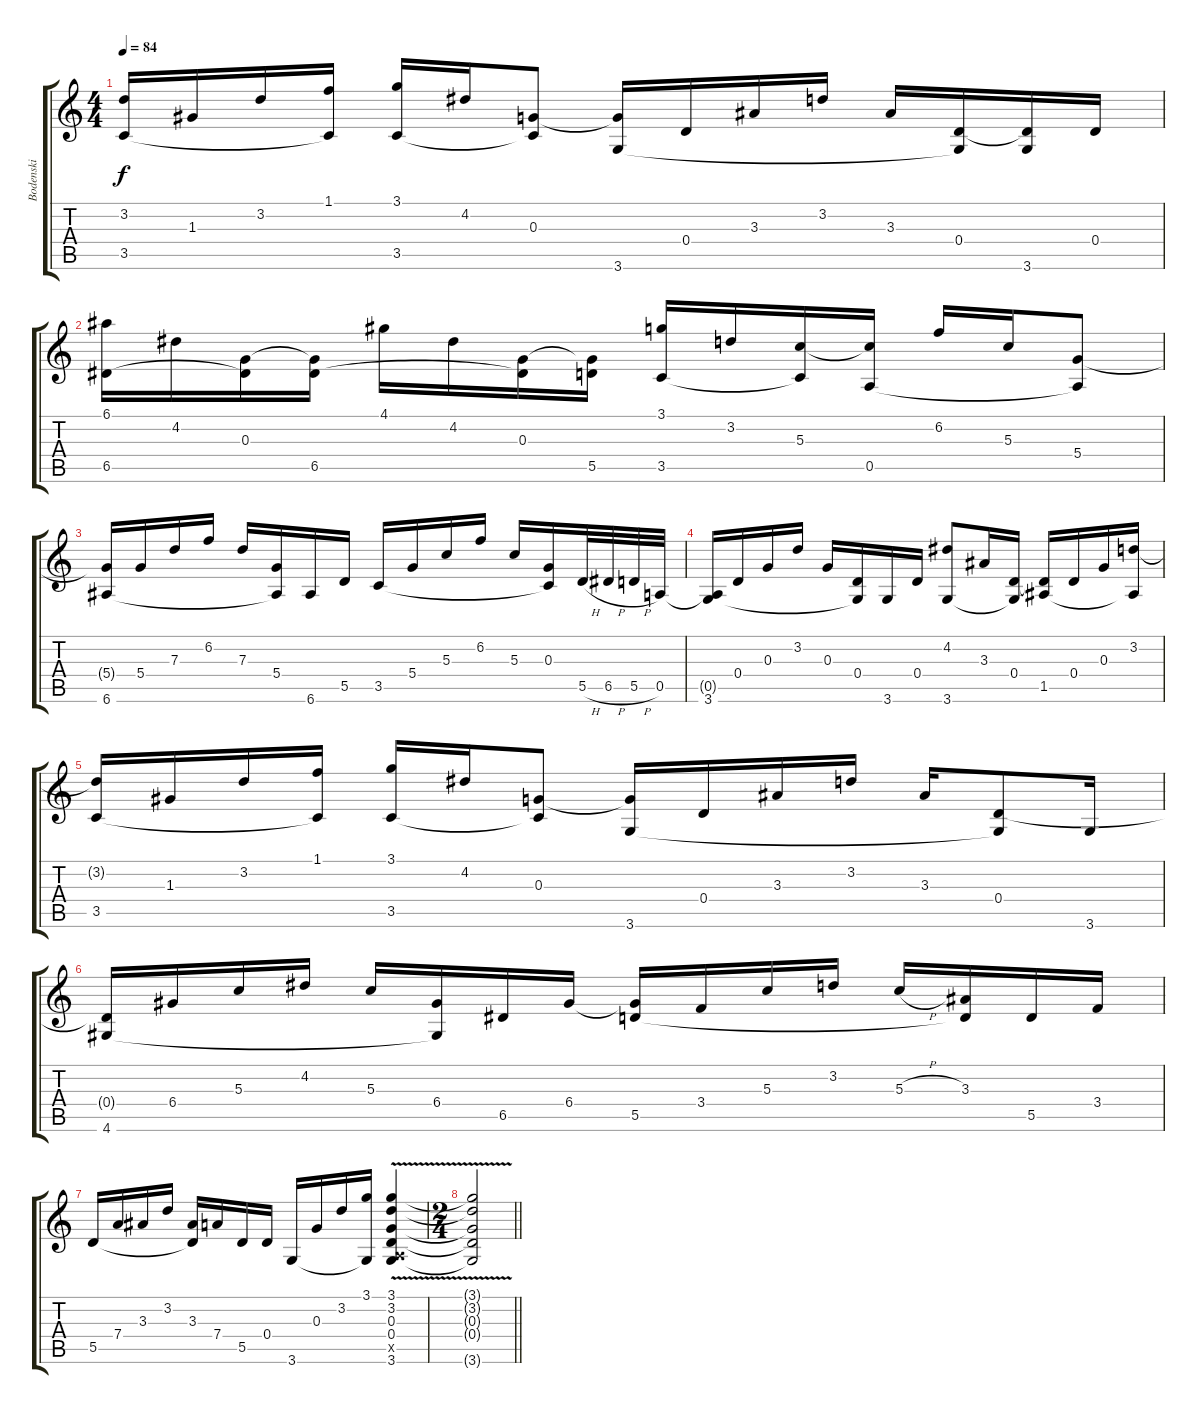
\track ("Bodenski" "Bodenski") {instrument acousticguitarsteel}
\staff {score tabs}
\tuning (E4 B3 G3 D3 A2 E2) {hide}
\ts (4 4)
\tempo 84
\clef g2
\ks c
(3.2{t} 3.5).16{dy f} 1.3.16 3.2.16 (1.1 3.5{t}).16 (3.1 3.5).16 4.2.16 (0.3 3.5{t}).8 (0.3{t} 3.6).16 0.4.16 3.3.16 3.2.16 3.3.16 (0.4 3.6{t}).16 (0.4{t} 3.6).16 0.4.16 |
(6.1 6.5).16 4.2.16 (0.3 6.5{t}).16 (0.3{t} 6.5).16 4.1.16 4.2.16 (0.3 6.5{t}).16 (0.3{t} 5.5).16 (3.1 3.5).16 3.2.16 (5.3 3.5{t}).16 (5.3{t} 0.5).16 6.2.16 5.3.16 (5.4 0.5{t}).8 |
(5.4{t} 6.6).16 5.4.16 7.3.16 6.2.16 7.3.16 (5.4 6.6{t}).16 6.6.16 5.5.16 3.5.16 5.4.16 5.3.16 6.2.16 5.3.16 (0.3 3.5{t}).16 5.5{h}.32 6.5{h}.32 5.5{h}.32 0.5.32 |
(0.5{t} 3.6).16 0.4.16 0.3.16 3.2.16 0.3.16 (0.4 3.6{t}).16 3.6.16 0.4.16 (4.2 3.6).8 3.3.16 (0.4 3.6{t}).16 (0.4{t} 1.5).16 0.4.16 0.3.16 (3.2 1.5{t}).16 |
(3.2{t} 3.5).16 1.3.16 3.2.16 (1.1 3.5{t}).16 (3.1 3.5).16 4.2.16 (0.3 3.5{t}).8 (0.3{t} 3.6).16 0.4.16 3.3.16 3.2.16 3.3.16 (0.4 3.6{t}).8 3.6.16 |
(0.4{t} 4.6).16 6.4.16 5.3.16 4.2.16 5.3.16 (6.4 4.6{t}).16 6.5.16 6.4.16 (6.4{t} 5.5).16 3.4.16 5.3.16 3.2.16 5.3{h}.16 (3.3 5.5{t}).16 5.5.16 3.4.16 |
5.5.16 7.4.16 3.3.16 3.2.16 (3.3 5.5{t}).16 7.4.16 5.5.16 0.4.16 3.6.16 0.3.16 3.2.16 (3.1 3.6{t}).16 (3.1{v} 3.2 0.3 0.4 0.5{x} 3.6).4 |
\ts (2 4)
\barLineRight lightlight
(3.1{t} 3.2{t} 0.3{t} 0.4{t} 3.6{t}).2
